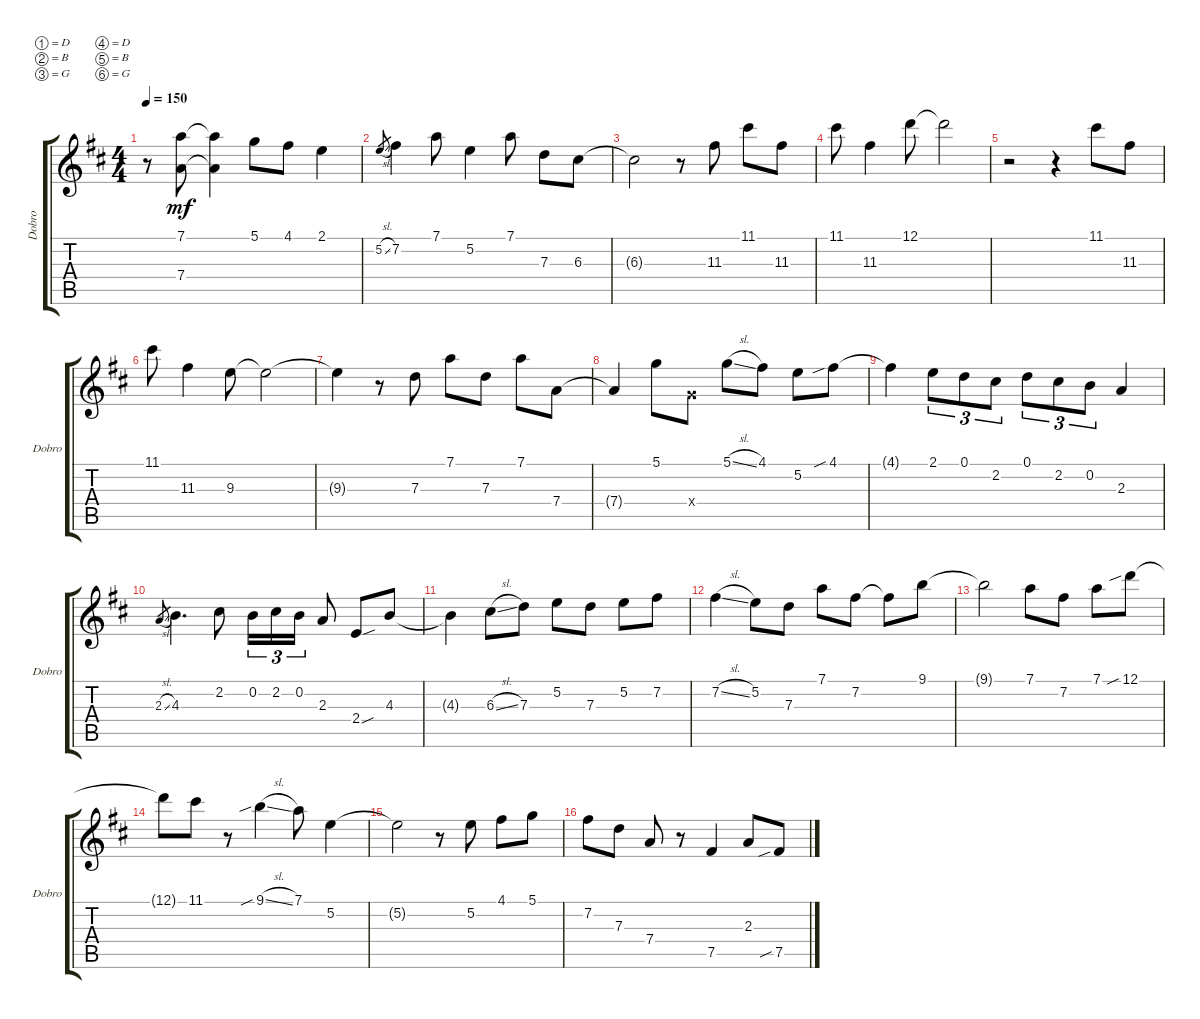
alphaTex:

\defaultSystemsLayout 4
\bracketExtendMode groupsimilarinstruments
\singleTrackTrackNamePolicy allsystems
\multiTrackTrackNamePolicy allsystems
\otherSystemsTrackNameOrientation horizontal
\track ("Dobro" "Dobro") {instrument acousticguitarsteel}
\staff {score tabs}
\tuning (D4 B3 G3 D3 B2 G2)
\ts (4 4)
\tempo 150
\clef g2
\ks d
r.8{dy mf} (7.1 7.4).8 (7.1{t} 7.4{t}).4 5.1.8 4.1.8 2.1.4 |
5.2{sl}.8{gr} 7.2.4 7.1.8 5.2.4 7.1.8 7.3.8 6.3.8 |
6.3{t}.2 r.8 11.3.8 11.1.8 11.3.8 |
11.1.8 11.3.4 12.1.8 12.1{t}.2 |
r.2 r.4 11.1.8 11.3.8 |
11.1.8 11.3.4 9.3.8 9.3{t}.2 |
9.3{t}.4 r.8 7.3.8 7.1.8 7.3.8 7.1.8 7.4.8 |
7.4{t}.4 5.1.8 5.4{x}.8 5.1{sl}.8 4.1.8 5.2.8 4.1{sib}.8 |
4.1{t}.4 2.1.8{tu (3 2)} 0.1.8{tu (3 2)} 2.2.8{tu (3 2)} 0.1.8{tu (3 2)} 2.2.8{tu (3 2)} 0.2.8{tu (3 2)} 2.3.4 |
\scale
0.27451 2.3{sl}.8{gr} 4.3.4{d} 2.2.8 0.2.16{tu (3 2)} 2.2.16{tu (3 2)} 0.2.16{tu (3 2)} 2.3.8 2.4{sou}.8 4.3.8 |
\scale
0.172549 4.3{t}.4 6.3{sl}.8 7.3.8 5.2.8 7.3.8 5.2.8 7.2.8 |
\scale
0.172549 7.2{sl}.4 5.2.8 7.3.8 7.1.8 7.2.8 7.2{t}.8 9.1.8 |
\scale
0.147059 9.1{t}.2 7.1.8 7.2.8 7.1.8 12.1{sib}.8 |
\scale
0.172549 12.1{t}.8 11.1.8 r.8 9.1{sib sl}.4 7.1.8 5.2.4 |
\scale
0.0619675 5.2{t}.2 r.8 5.2.8 4.1.8 5.1.8 |
7.2.8 7.3.8 7.4.8 r.8 7.5.4 2.3.8 7.5{sib}.8
